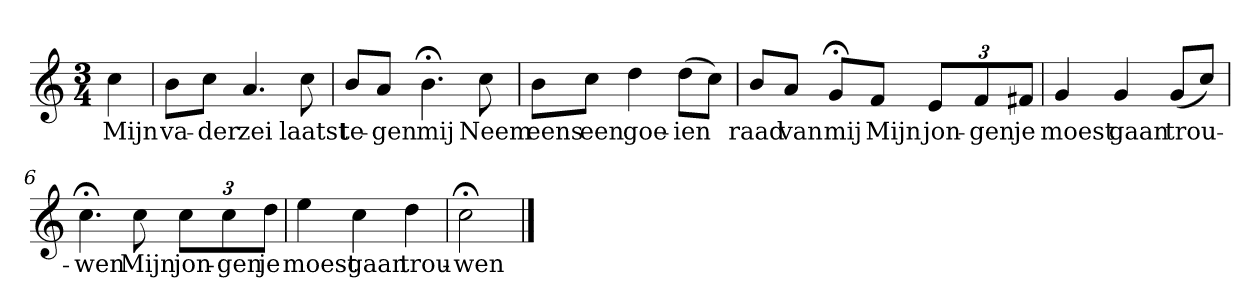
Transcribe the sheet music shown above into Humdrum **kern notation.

**kern	**text
*part1	*part1
*staff1	*staff1
*k[]	*
*C:	*
*M3/4	*
*MM120	*
=	=
4cc	Mijn
=1	=1
8bL	va-
8ccJ	-der
4.a	zei
8cc	laatst
=2	=2
8bL	te-
8aJ	-gen
4.b;<	mij
8cc	Neem
=3	=3
8bL	eens
8ccJ	een
4dd	goe-
(8ddL	-ien
8ccJ)	.
=4	=4
8bL	raad
8aJ	van
8g;<L	mij
8fJ	Mijn
12eL	jon-
12f	-gen
12f#XJ	je
=5	=5
4g	moest
4g	gaan
(8gL	trou-
8ccJ)	.
=6	=6
4.cc;<	-wen
8cc	Mijn
12ccL	jon-
12cc	-gen
12ddJ	je
=7	=7
4ee	moest
4cc	gaan
4dd	trou-
=8	=8
2cc;<	-wen
==	==
*-	*-
